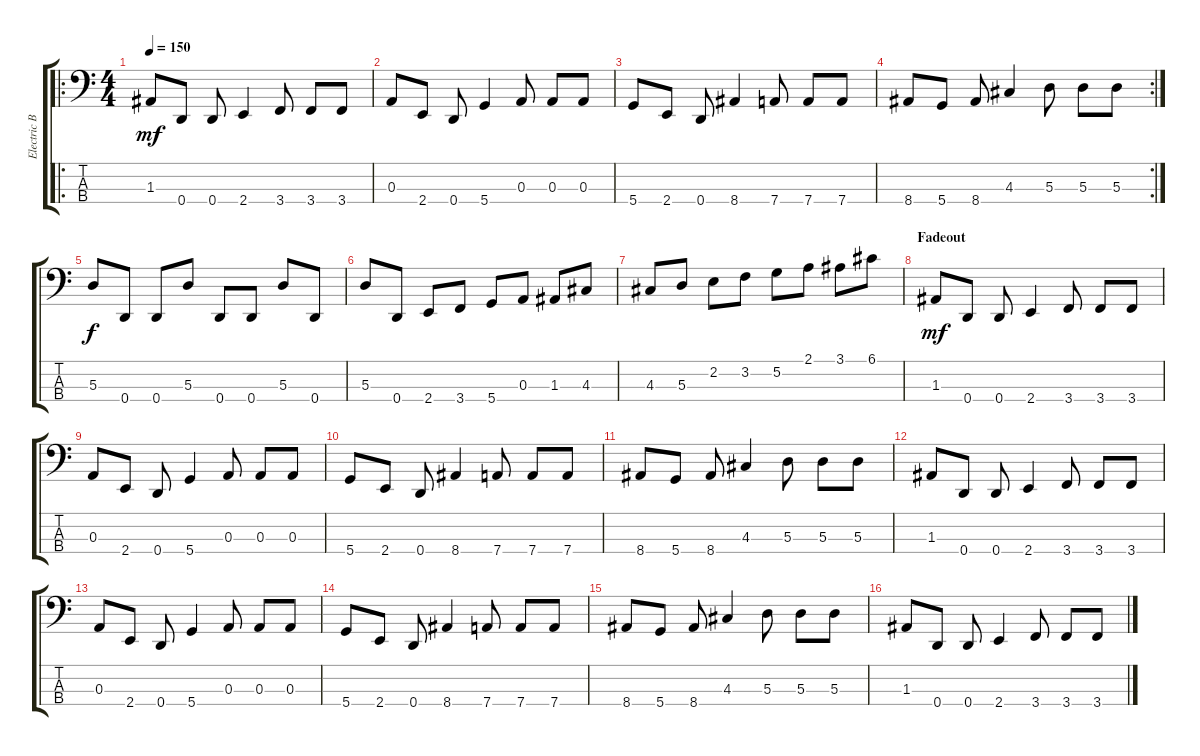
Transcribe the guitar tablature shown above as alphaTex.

\track ("Electric Bass" "Electric B") {instrument electricbassfinger}
\staff {score tabs}
\tuning (G2 D2 A1 D1) {hide}
\ro
\ts (4 4)
\tempo 150
\clef f4
\ks c
1.3.8{dy mf} 0.4.8 0.4.8 2.4.4 3.4.8 3.4.8 3.4.8 |
0.3.8 2.4.8 0.4.8 5.4.4 0.3.8 0.3.8 0.3.8 |
5.4.8 2.4.8 0.4.8 8.4.4 7.4.8 7.4.8 7.4.8 |
\rc 2
8.4.8 5.4.8 8.4.8 4.3.4 5.3.8 5.3.8 5.3.8 |
5.3.8{dy f} 0.4.8 0.4.8 5.3.8 0.4.8 0.4.8 5.3.8 0.4.8 |
5.3.8 0.4.8 2.4.8 3.4.8 5.4.8 0.3.8 1.3.8 4.3.8 |
4.3.8 5.3.8 2.2.8 3.2.8 5.2.8 2.1.8 3.1.8 6.1.8 |
\section ("" "Fadeout")
1.3.8{dy mf} 0.4.8 0.4.8 2.4.4 3.4.8 3.4.8 3.4.8 |
0.3.8 2.4.8 0.4.8 5.4.4 0.3.8 0.3.8 0.3.8 |
5.4.8 2.4.8 0.4.8 8.4.4 7.4.8 7.4.8 7.4.8 |
8.4.8 5.4.8 8.4.8 4.3.4 5.3.8 5.3.8 5.3.8 |
1.3.8 0.4.8 0.4.8 2.4.4 3.4.8 3.4.8 3.4.8 |
0.3.8 2.4.8 0.4.8 5.4.4 0.3.8 0.3.8 0.3.8 |
5.4.8 2.4.8 0.4.8 8.4.4 7.4.8 7.4.8 7.4.8 |
8.4.8 5.4.8 8.4.8 4.3.4 5.3.8 5.3.8 5.3.8 |
1.3.8 0.4.8 0.4.8 2.4.4 3.4.8 3.4.8 3.4.8
